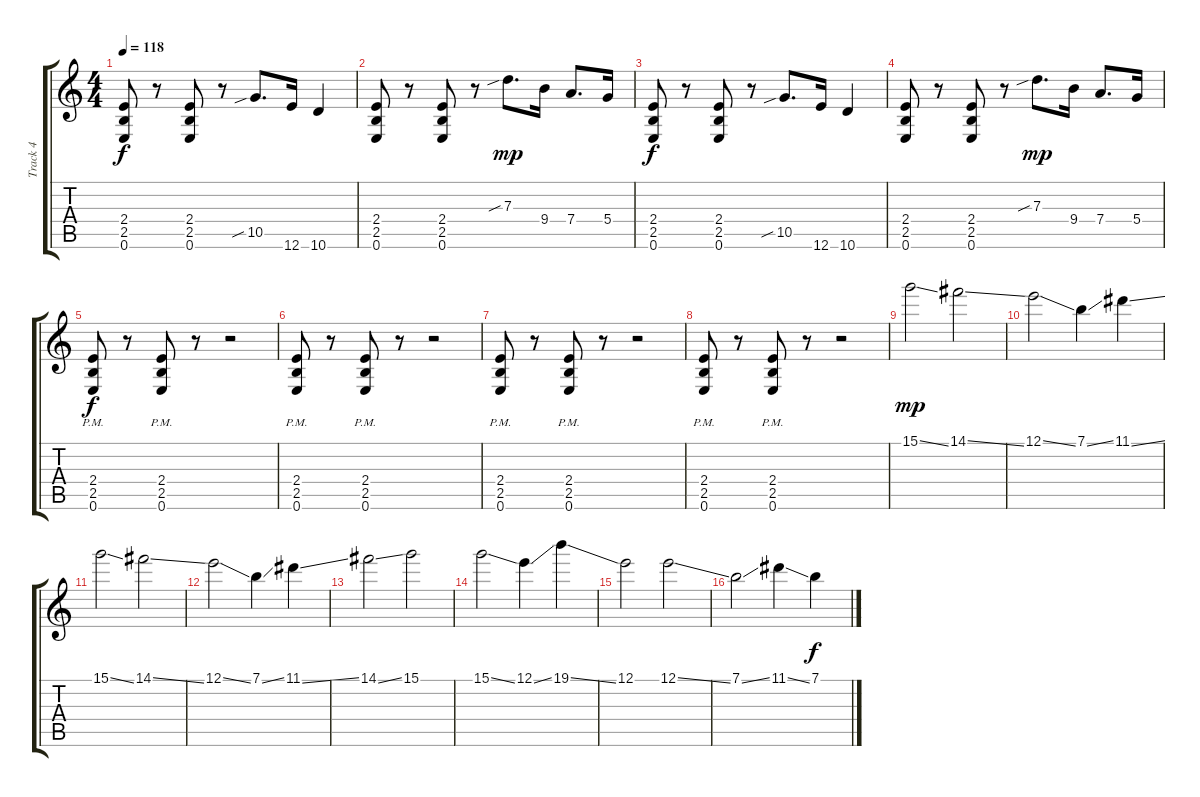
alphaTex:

\track ("Track 4" "Track 4") {instrument distortionguitar}
\staff {score tabs}
\tuning (E4 B3 G3 D3 A2 E2) {hide}
\ts (4 4)
\tempo 118
\clef g2
\ks c
(2.4 2.5 0.6).8{dy f} r.8 (2.4 2.5 0.6).8 r.8 10.5{sib}.8{d} 12.6.16 10.6.4 |
(2.4 2.5 0.6).8 r.8 (2.4 2.5 0.6).8 r.8 7.3{sib}.8{d dy mp} 9.4.16 7.4.8{d} 5.4.16 |
(2.4 2.5 0.6).8{dy f} r.8 (2.4 2.5 0.6).8 r.8 10.5{sib}.8{d} 12.6.16 10.6.4 |
(2.4 2.5 0.6).8 r.8 (2.4 2.5 0.6).8 r.8 7.3{sib}.8{d dy mp} 9.4.16 7.4.8{d} 5.4.16 |
(2.4{pm} 2.5{pm} 0.6{pm}).8{dy f} r.8 (2.4{pm} 2.5{pm} 0.6{pm}).8 r.8 r.2 |
(2.4{pm} 2.5{pm} 0.6{pm}).8 r.8 (2.4{pm} 2.5{pm} 0.6{pm}).8 r.8 r.2 |
(2.4{pm} 2.5{pm} 0.6{pm}).8 r.8 (2.4{pm} 2.5{pm} 0.6{pm}).8 r.8 r.2 |
(2.4{pm} 2.5{pm} 0.6{pm}).8 r.8 (2.4{pm} 2.5{pm} 0.6{pm}).8 r.8 r.2 |
15.1{ss}.2{dy mp} 14.1{ss}.2 |
12.1{ss}.2 7.1{ss}.4 11.1{ss}.4 |
15.1{ss}.2 14.1{ss}.2 |
12.1{ss}.2 7.1{ss}.4 11.1{ss}.4 |
14.1{ss}.2 15.1.2 |
15.1{ss}.2 12.1{ss}.4 19.1{ss}.4 |
12.1.2 12.1{ss}.2 |
7.1{ss}.2 11.1{ss}.4 7.1{ss}.4{dy f}
